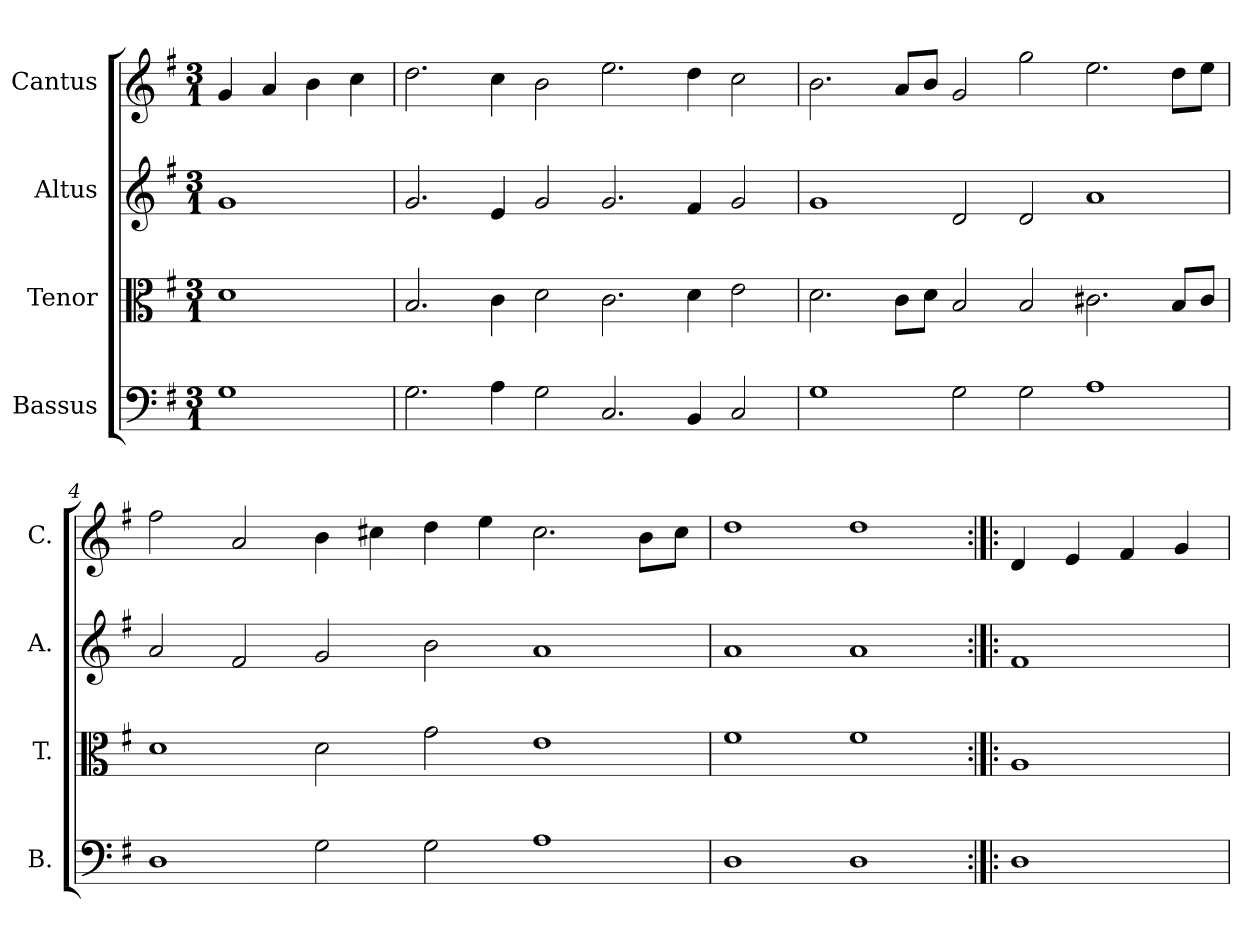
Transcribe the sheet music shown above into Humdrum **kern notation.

**kern	**kern	**kern	**kern
*part4	*part3	*part2	*part1
*staff4	*staff3	*staff2	*staff1
*I"Bassus	*I"Tenor	*I"Altus	*I"Cantus
*I'B.	*I'T.	*I'A.	*I'C.
*clefF4	*clefC3	*clefG2	*clefG2
*k[f#]	*k[f#]	*k[f#]	*k[f#]
*G:	*G:	*G:	*G:
*M3/1	*M3/1	*M3/1	*M3/1
=1	=1	=1	=1
1G	1d	1g	4g/
.	.	.	4a/
.	.	.	4b\
.	.	.	4cc\
=2	=2	=2	=2
2.G\	2.B/	2.g/	2.dd\
4A\	4c\	4e/	4cc\
2G\	2d\	2g/	2b\
2.C/	2.c\	2.g/	2.ee\
4BB/	4d\	4f#/	4dd\
2C/	2e\	2g/	2cc\
=3	=3	=3	=3
1G	2.d\	1g	2.b\
.	8c\L	.	8a/L
.	8d\J	.	8b/J
2G\	2B/	2d/	2g/
2G\	2B/	2d/	2gg\
1A	2.c#X\	1a	2.ee\
.	8B/L	.	8dd\L
.	8c#/J	.	8ee\J
=4	=4	=4	=4
1D	1d	2a/	2ff#\
.	.	2f#/	2a/
2G\	2d\	2g/	4b\
.	.	.	4cc#X\
2G\	2g\	2b\	4dd\
.	.	.	4ee\
1A	1e	1a	2.cc#\
.	.	.	8b\L
.	.	.	8cc#\J
=5	=5	=5	=5
1D	1f#	1a	1dd
1D	1f#	1a	1dd
=6:|!|:	=6:|!|:	=6:|!|:	=6:|!|:
1D	1A	1f#	4d/
.	.	.	4e/
.	.	.	4f#/
.	.	.	4g/
=	=	=	=
*-	*-	*-	*-
